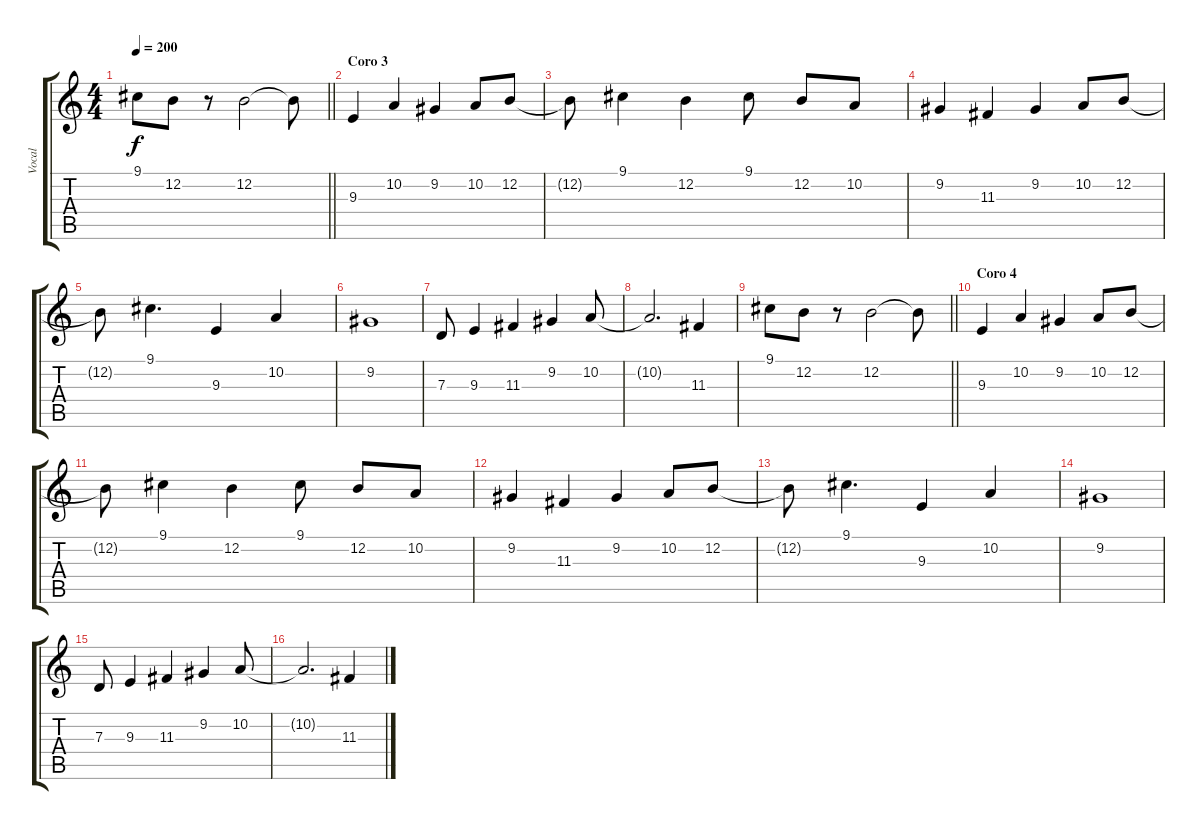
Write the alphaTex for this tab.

\track ("Vocal" "Vocal") {instrument violin}
\staff {score tabs}
\tuning (E4 B3 G3 D3 A2 E2) {hide}
\ts (4 4)
\tempo 200
\clef g2
\barLineRight lightlight
\ks c
9.1.8{dy f} 12.2.8 r.8 12.2.2 12.2{t}.8 |
\section ("" "Coro 3")
9.3.4 10.2.4 9.2.4 10.2.8 12.2.8 |
12.2{t}.8 9.1.4 12.2.4 9.1.8 12.2.8 10.2.8 |
9.2.4 11.3.4 9.2.4 10.2.8 12.2.8 |
12.2{t}.8 9.1.4{d} 9.3.4 10.2.4 |
9.2.1 |
7.3.8 9.3.4 11.3.4 9.2.4 10.2.8 |
10.2{t}.2{d} 11.3.4 |
\barLineRight lightlight
9.1.8 12.2.8 r.8 12.2.2 12.2{t}.8 |
\section ("" "Coro 4")
9.3.4 10.2.4 9.2.4 10.2.8 12.2.8 |
12.2{t}.8 9.1.4 12.2.4 9.1.8 12.2.8 10.2.8 |
9.2.4 11.3.4 9.2.4 10.2.8 12.2.8 |
12.2{t}.8 9.1.4{d} 9.3.4 10.2.4 |
9.2.1 |
7.3.8 9.3.4 11.3.4 9.2.4 10.2.8 |
10.2{t}.2{d} 11.3.4
